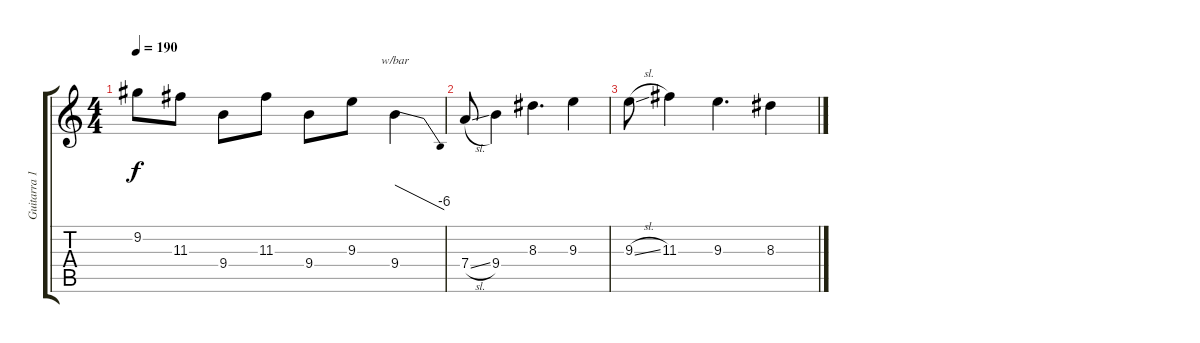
\track ("Guitarra 1" "Guitarra 1") {instrument overdrivenguitar}
\staff {score tabs}
\tuning (E4 B3 G3 D3 A2 E2) {hide}
\ts (4 4)
\tempo 190
\clef g2
\ks c
9.2.8{dy f} 11.3.8 9.4.8 11.3.8 9.4.8 9.3.8 9.4.4{tbe (dive default 0 0 60 -24)} |
7.4{sl}.8 9.4.4 8.3.4{d} 9.3.4 |
9.3{sl}.8 11.3.4 9.3.4{d} 8.3.4
